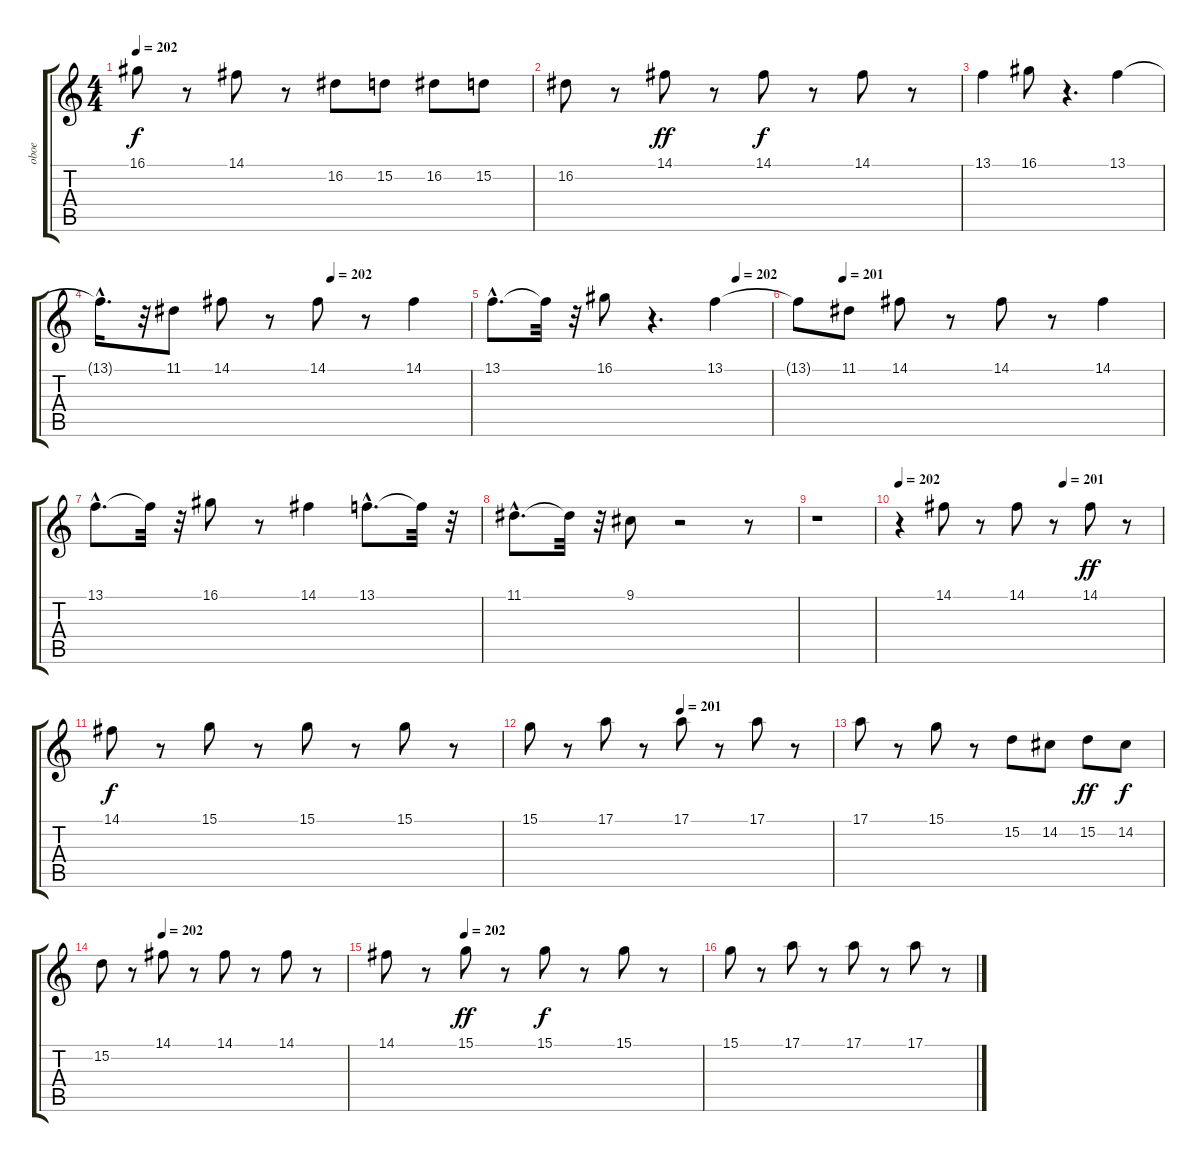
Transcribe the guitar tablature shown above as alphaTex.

\track ("oboe" "oboe") {instrument oboe}
\staff {score tabs}
\tuning (E4 B3 G3 D3 A2 E2) {hide}
\ts (4 4)
\tempo 202
\clef g2
\ks c
16.1.8{dy f} r.8 14.1.8 r.8 16.2.8 15.2.8 16.2.8 15.2.8 |
16.2.8 r.8 14.1.8{dy ff} r.8 14.1.8{dy f} r.8 14.1.8 r.8 |
13.1.4 16.1.8 r.4{d} 13.1.4 |
\tempo (202 0.625)
13.1{hac t}.16{d} r.32 11.1.8 14.1.8 r.8 14.1.8 r.8 14.1.4 |
\tempo (202 0.875)
13.1{hac}.8{d} 13.1{t}.32 r.32 16.1.8 r.4{d} 13.1.4 |
\tempo (201 0.125)
13.1{t}.8 11.1.8 14.1.8 r.8 14.1.8 r.8 14.1.4 |
13.1{hac}.8{d} 13.1{t}.32 r.32 16.1.8 r.8 14.1.4 13.1{hac}.8{d} 13.1{t}.32 r.32 |
11.1{hac}.8{d} 11.1{t}.32 r.32 9.1.8 r.2 r.8 |
r.1 |
\tempo 202
\tempo (201 0.625)
r.4 14.1.8 r.8 14.1.8 r.8 14.1.8{dy ff} r.8 |
14.1.8{dy f} r.8 15.1.8 r.8 15.1.8 r.8 15.1.8 r.8 |
\tempo (201 0.5)
15.1.8 r.8 17.1.8 r.8 17.1.8 r.8 17.1.8 r.8 |
17.1.8 r.8 15.1.8 r.8 15.2.8 14.2.8 15.2.8{dy ff} 14.2.8{dy f} |
\tempo (202 0.25)
15.2.8 r.8 14.1.8 r.8 14.1.8 r.8 14.1.8 r.8 |
\tempo (202 0.25)
14.1.8 r.8 15.1.8{dy ff} r.8 15.1.8{dy f} r.8 15.1.8 r.8 |
15.1.8 r.8 17.1.8 r.8 17.1.8 r.8 17.1.8 r.8
